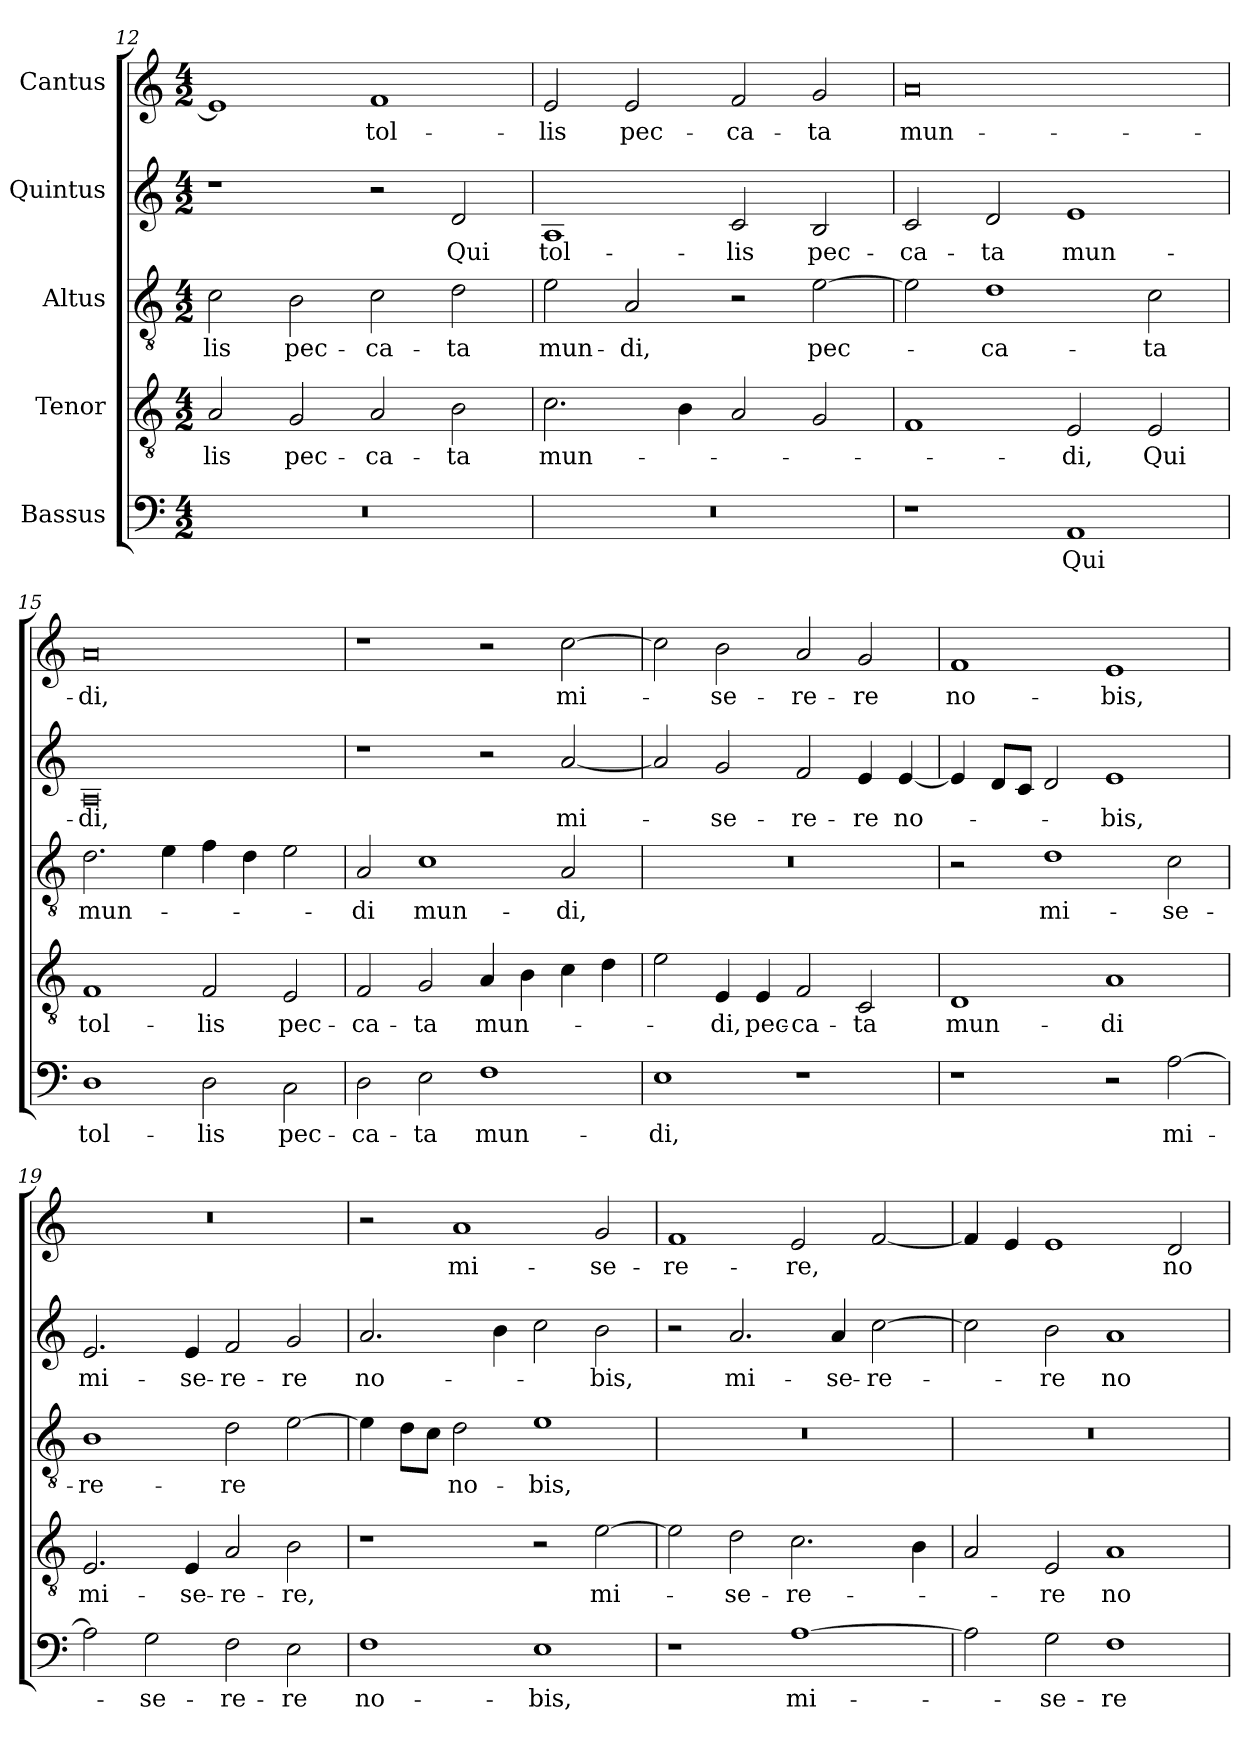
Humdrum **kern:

**kern	**text	**kern	**text	**kern	**text	**kern	**text	**kern	**text
*part5	*part5	*part4	*part4	*part3	*part3	*part2	*part2	*part1	*part1
*staff5	*staff5	*staff4	*staff4	*staff3	*staff3	*staff2	*staff2	*staff1	*staff1
*I"Bassus	*	*I"Tenor	*	*I"Altus	*	*I"Quintus	*	*I"Cantus	*
*clefF4	*	*clefGv2	*	*clefGv2	*	*clefG2	*	*clefG2	*
*k[]	*	*k[]	*	*k[]	*	*k[]	*	*k[]	*
*M4/2	*	*M4/2	*	*M4/2	*	*M4/2	*	*M4/2	*
=12	=12	=12	=12	=12	=12	=12	=12	=12	=12
0r	.	2A/	-lis	2c\	-lis	1r	.	1e/]	.
.	.	2G/	pec-	2B\	pec-	.	.	.	.
.	.	2A/	-ca-	2c\	-ca-	2r	.	1f/	tol-
.	.	2B\	-ta	2d\	-ta	2d/	Qui	.	.
=13	=13	=13	=13	=13	=13	=13	=13	=13	=13
0r	.	2.c\	mun-	2e\	mun-	1A/	tol-	2e/	-lis
.	.	.	.	2A/	-di,	.	.	2e/	pec-
.	.	4B\	.	.	.	.	.	.	.
.	.	2A/	.	2r	.	2c/	-lis	2f/	-ca-
.	.	2G/	.	[2e\	pec-	2B/	pec-	2g/	-ta
=14	=14	=14	=14	=14	=14	=14	=14	=14	=14
1r	.	1F/	.	2e\]	.	2c/	-ca-	0a/	mun-
.	.	.	.	1d\	-ca-	2d/	-ta	.	.
1AA/	Qui	2E/	-di,	.	.	1e/	mun-	.	.
.	.	2E/	Qui	2c\	-ta	.	.	.	.
=15	=15	=15	=15	=15	=15	=15	=15	=15	=15
1D\	tol-	1F/	tol-	2.d\	mun-	0A/	-di,	0a/	-di,
.	.	.	.	4e\	.	.	.	.	.
2D\	-lis	2F/	-lis	4f\	.	.	.	.	.
.	.	.	.	4d\	.	.	.	.	.
2C\	pec-	2E/	pec-	2e\	.	.	.	.	.
=16	=16	=16	=16	=16	=16	=16	=16	=16	=16
2D\	-ca-	2F/	-ca-	2A/	-di	1r	.	1r	.
2E\	-ta	2G/	-ta	1c\	mun-	.	.	.	.
1F\	mun-	4A/	mun-	.	.	2r	.	2r	.
.	.	4B\	.	.	.	.	.	.	.
.	.	4c\	.	2A/	-di,	[2a/	mi-	[2cc\	mi-
.	.	4d\	.	.	.	.	.	.	.
=17	=17	=17	=17	=17	=17	=17	=17	=17	=17
1E\	-di,	2e\	.	0r	.	2a/]	.	2cc\]	.
.	.	4E/	-di,	.	.	2g/	-se-	2b\	-se-
.	.	4E/	pec-	.	.	.	.	.	.
1r	.	2F/	-ca-	.	.	2f/	-re-	2a/	-re-
.	.	2C/	-ta	.	.	4e/	-re	2g/	-re
.	.	.	.	.	.	[4e/	no-	.	.
=18	=18	=18	=18	=18	=18	=18	=18	=18	=18
1r	.	1D/	mun-	2r	.	4e/]	.	1f/	no-
.	.	.	.	.	.	8d/L	.	.	.
.	.	.	.	.	.	8c/J	.	.	.
.	.	.	.	1d\	mi-	2d/	.	.	.
2r	.	1A/	-di	.	.	1e/	-bis,	1e/	-bis,
[2A\	mi-	.	.	2c\	-se-	.	.	.	.
=19	=19	=19	=19	=19	=19	=19	=19	=19	=19
2A\]	.	2.E/	mi-	1B\	-re-	2.e/	mi-	0r	.
2G\	-se-	.	.	.	.	.	.	.	.
.	.	4E/	-se-	.	.	4e/	-se-	.	.
2F\	-re-	2A/	-re-	2d\	-re	2f/	-re-	.	.
2E\	-re	2B\	-re,	[2e\	.	2g/	-re	.	.
=20	=20	=20	=20	=20	=20	=20	=20	=20	=20
1F\	no-	1r	.	4e\]	.	2.a/	no-	2r	.
.	.	.	.	8d\L	.	.	.	.	.
.	.	.	.	8c\J	.	.	.	.	.
.	.	.	.	2d\	no-	.	.	1a/	mi-
.	.	.	.	.	.	4b\	.	.	.
1E\	-bis,	2r	.	1e\	-bis,	2cc\	.	.	.
.	.	[2e\	mi-	.	.	2b\	-bis,	2g/	-se-
=21	=21	=21	=21	=21	=21	=21	=21	=21	=21
1r	.	2e\]	.	0r	.	2r	.	1f/	-re-
.	.	2d\	-se-	.	.	2.a/	mi-	.	.
[1A\	mi-	2.c\	-re-	.	.	.	.	2e/	-re,
.	.	.	.	.	.	4a/	-se-	.	.
.	.	.	.	.	.	[2cc\	-re-	[2f/	.
.	.	4B\	.	.	.	.	.	.	.
=22	=22	=22	=22	=22	=22	=22	=22	=22	=22
2A\]	.	2A/	.	0r	.	2cc\]	.	4f/]	.
.	.	.	.	.	.	.	.	4e/	.
2G\	-se-	2E/	-re	.	.	2b\	-re	1e/	.
1F\	-re	1A/	no-	.	.	1a/	no-	.	.
.	.	.	.	.	.	.	.	2d/	no-
=	=	=	=	=	=	=	=	=	=
*-	*-	*-	*-	*-	*-	*-	*-	*-	*-
